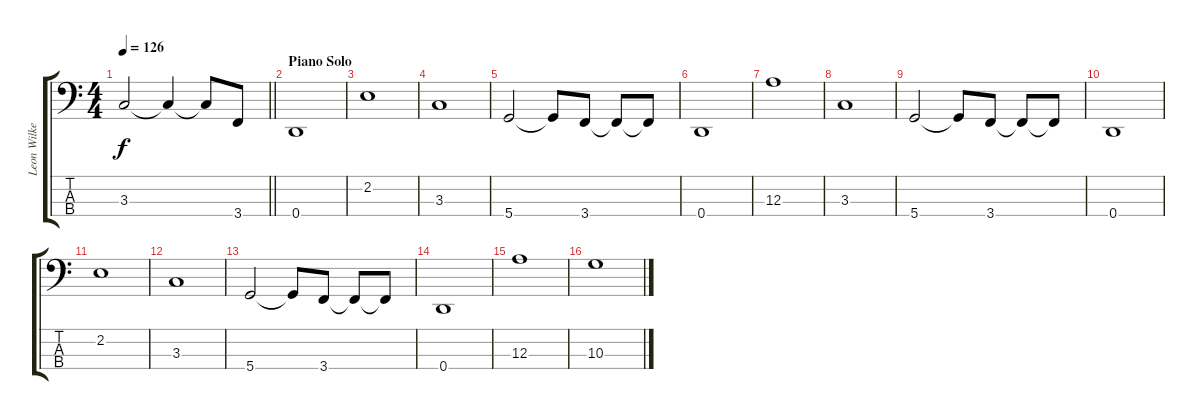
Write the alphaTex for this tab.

\track ("Leon Wilkeson (Bass Guitar)" "Leon Wilke") {instrument electricbasspick}
\staff {score tabs}
\tuning (G2 D2 A1 D1) {hide}
\ts (4 4)
\tempo 126
\clef f4
\barLineRight lightlight
\ks c
3.3{t}.2{dy f} 3.3{t}.4 3.3{t}.8 3.4.8 |
\section ("" "Piano Solo")
0.4.1 |
2.2.1 |
3.3.1 |
5.4.2 5.4{t}.8 3.4.8 3.4{t}.8 3.4{t}.8 |
0.4.1 |
12.3.1 |
3.3.1 |
5.4.2 5.4{t}.8 3.4.8 3.4{t}.8 3.4{t}.8 |
0.4.1 |
2.2.1 |
3.3.1 |
5.4.2 5.4{t}.8 3.4.8 3.4{t}.8 3.4{t}.8 |
0.4.1 |
12.3.1 |
10.3.1
